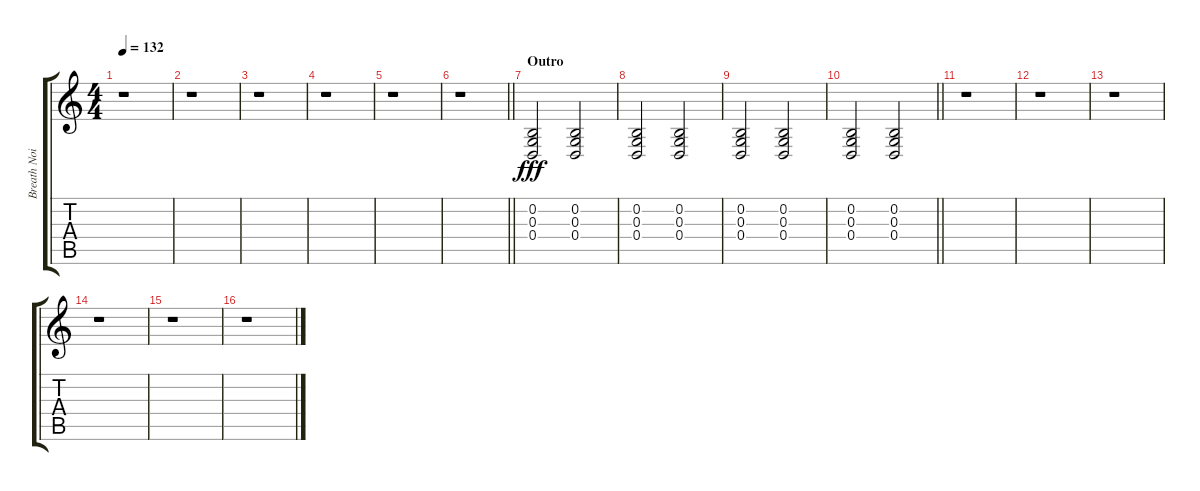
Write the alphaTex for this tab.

\track ("Breath Noise I" "Breath Noi") {instrument breathnoise}
\staff {score tabs}
\tuning (E4 B3 G3 D3 A2 E2) {hide}
\ts (4 4)
\tempo 132
\clef g2
\ks c
r.1{dy fff} |
r.1 |
r.1 |
r.1 |
r.1 |
\barLineRight lightlight
r.1 |
\section ("" "Outro")
(0.2 0.3 0.4).2 (0.2 0.3 0.4).2 |
(0.2 0.3 0.4).2 (0.2 0.3 0.4).2 |
(0.2 0.3 0.4).2 (0.2 0.3 0.4).2 |
\barLineRight lightlight
(0.2 0.3 0.4).2 (0.2 0.3 0.4).2 |
r.1 |
r.1 |
r.1 |
r.1 |
r.1 |
r.1
